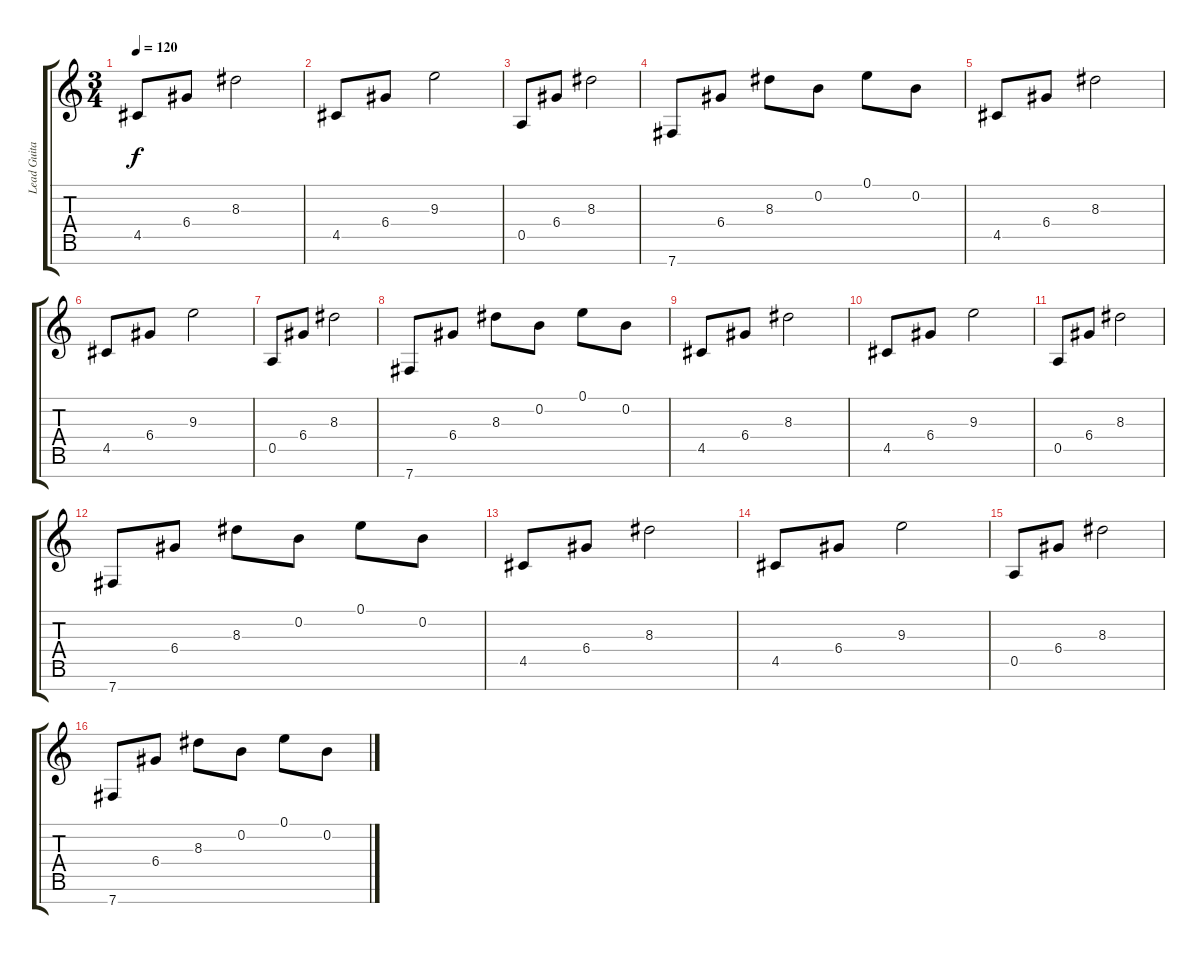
\track ("Lead Guitar I" "Lead Guita") {instrument distortionguitar}
\staff {score tabs}
\tuning (E4 B3 G3 D3 A2 E2 B1) {hide}
\ts (3 4)
\tempo 120
\clef g2
\ks c
4.5.8{dy f} 6.4.8 8.3.2 |
4.5.8 6.4.8 9.3.2 |
0.5.8 6.4.8 8.3.2 |
7.7.8 6.4.8 8.3.8 0.2.8 0.1.8 0.2.8 |
4.5.8 6.4.8 8.3.2 |
4.5.8 6.4.8 9.3.2 |
0.5.8 6.4.8 8.3.2 |
7.7.8 6.4.8 8.3.8 0.2.8 0.1.8 0.2.8 |
4.5.8 6.4.8 8.3.2 |
4.5.8 6.4.8 9.3.2 |
0.5.8 6.4.8 8.3.2 |
7.7.8 6.4.8 8.3.8 0.2.8 0.1.8 0.2.8 |
4.5.8 6.4.8 8.3.2 |
4.5.8 6.4.8 9.3.2 |
0.5.8 6.4.8 8.3.2 |
7.7.8 6.4.8 8.3.8 0.2.8 0.1.8 0.2.8
